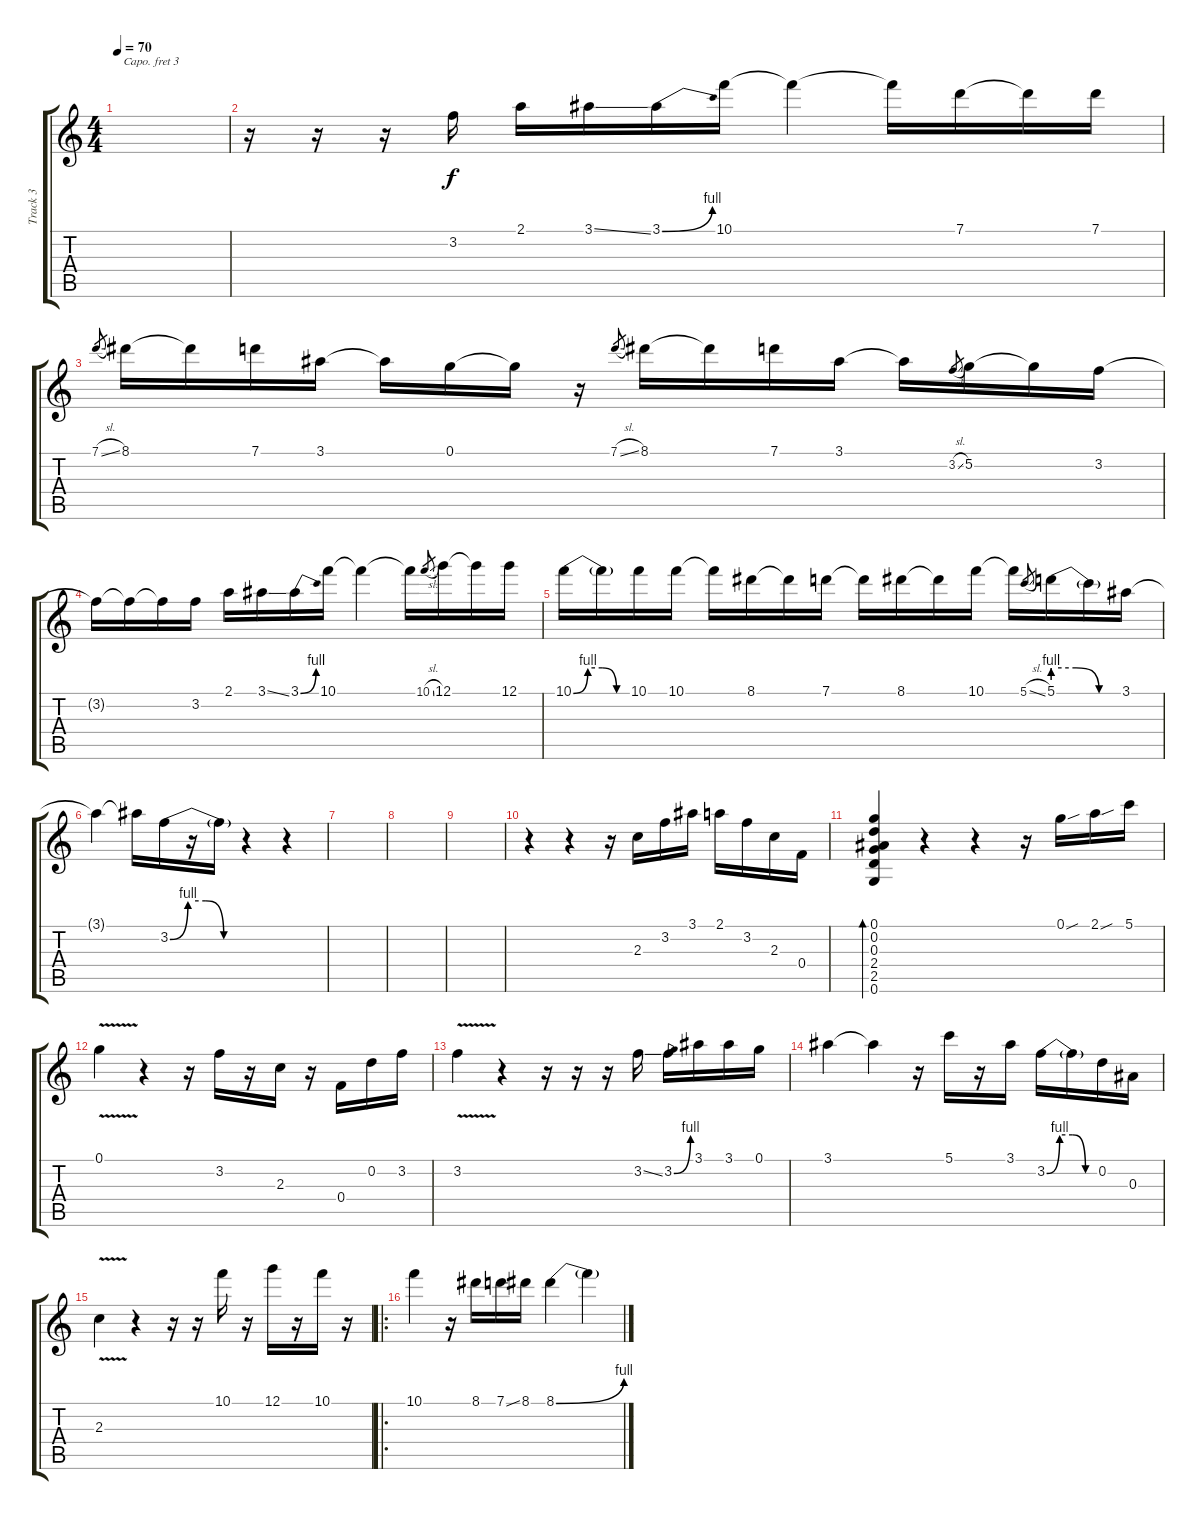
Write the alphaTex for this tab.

\track ("Track 3" "Track 3") {instrument acousticguitarsteel}
\staff {score tabs}
\capo 3
\tuning (E4 B3 G3 D3 A2 E2) {hide}
\ts (4 4)
\tempo 70
\clef g2
\ks c
|
r.16 r.16 r.16 3.2.16 2.1.16 3.1{ss}.16 3.1{be (bend 0 0 60 4)}.16 10.1.16 10.1{t}.4 10.1{t}.16 7.1.16 7.1{t}.16 7.1.16 |
7.1{sl}.8{gr} 8.1.16 8.1{t}.16 7.1.16 3.1.16 3.1{t}.16 0.1.16 0.1{t}.16 r.16 7.1{sl}.8{gr} 8.1.16 8.1{t}.16 7.1.16 3.1.16 3.1{t}.16 3.2{sl}.8{gr} 5.2.16 5.2{t}.16 3.2.16 |
3.2{t}.16 3.2{t}.16 3.2{t}.16 3.2.16 2.1.16 3.1{ss}.16 3.1{be (bend 0 0 60 4)}.16 10.1.16 10.1{t}.4 10.1{t}.16 10.1{sl}.8{gr} 12.1.16 12.1{t}.16 12.1.16 |
10.1{be (custom 0 0 15 4 30 4 45 0 60 0)}.16 10.1{t}.16 10.1.16 10.1.16 10.1{t}.16 8.1.16 8.1{t}.16 7.1.16 7.1{t}.16 8.1.16 8.1{t}.16 10.1.16 10.1{t}.16 5.1{sl}.8{gr} 5.1{be (custom 0 4 20 4 40 0 60 0)}.16 5.1{t}.16 3.1.16 |
3.1{t}.4 3.1{t}.16 3.2{be (custom 0 0 15 4 30 4 45 0 60 0)}.16 r.16 3.2{t}.16 r.4 r.4 |
|
|
|
r.4 r.4 r.16 2.3.16 3.2.16 3.1.16 2.1.16 3.2.16 2.3.16 0.4.16 |
(0.1 0.2 0.3 2.4 2.5 0.6).4{bd 120} r.4 r.4 r.16 0.1{sou}.16 2.1{sou}.16 5.1.16 |
0.1{v}.4 r.4 r.16 3.2.16 r.16 2.3.16 r.16 0.4.16 0.2.16 3.2.16 |
3.2{v}.4 r.4 r.16 r.16 r.16 3.2{ss}.16 3.2{be (bend 0 0 60 4)}.16 3.1.16 3.1.16 0.1.16 |
3.1.4 3.1{t}.4 r.16 5.1.16 r.16 3.1.16 3.2{be (custom 0 0 15 4 30 4 45 0 60 0)}.16 3.2{t}.16 0.2.16 0.3.16 |
2.3{v}.4 r.4 r.16 r.16 10.1.16 r.16 12.1.16 r.16 10.1.16 r.16 |
\ro
10.1.4 r.16 8.1.16 7.1{ss}.16 8.1.16 8.1{be (bend 0 0 60 4)}.4 8.1{t}.4
